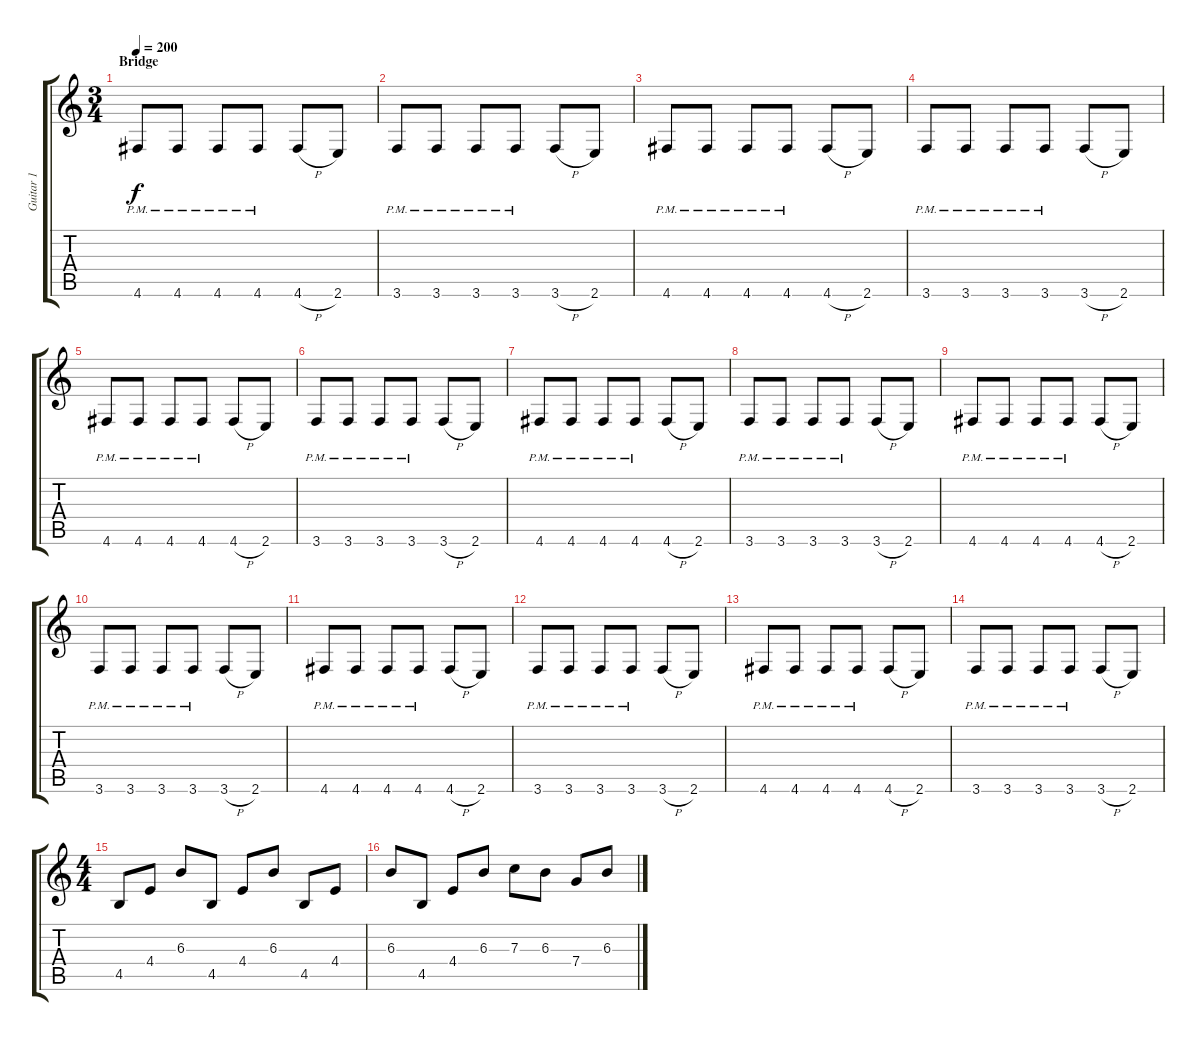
\track ("Guitar 1" "Guitar 1") {instrument distortionguitar}
\staff {score tabs}
\tuning (D4 A3 F3 C3 G2 D2) {hide}
\ts (3 4)
\section ("" "Bridge")
\tempo 200
\clef g2
\ks c
4.6{pm}.8{dy f} 4.6{pm}.8 4.6{pm}.8 4.6{pm}.8 4.6{h}.8 2.6.8 |
3.6{pm}.8 3.6{pm}.8 3.6{pm}.8 3.6{pm}.8 3.6{h}.8 2.6.8 |
4.6{pm}.8 4.6{pm}.8 4.6{pm}.8 4.6{pm}.8 4.6{h}.8 2.6.8 |
3.6{pm}.8 3.6{pm}.8 3.6{pm}.8 3.6{pm}.8 3.6{h}.8 2.6.8 |
4.6{pm}.8 4.6{pm}.8 4.6{pm}.8 4.6{pm}.8 4.6{h}.8 2.6.8 |
3.6{pm}.8 3.6{pm}.8 3.6{pm}.8 3.6{pm}.8 3.6{h}.8 2.6.8 |
4.6{pm}.8 4.6{pm}.8 4.6{pm}.8 4.6{pm}.8 4.6{h}.8 2.6.8 |
3.6{pm}.8 3.6{pm}.8 3.6{pm}.8 3.6{pm}.8 3.6{h}.8 2.6.8 |
4.6{pm}.8 4.6{pm}.8 4.6{pm}.8 4.6{pm}.8 4.6{h}.8 2.6.8 |
3.6{pm}.8 3.6{pm}.8 3.6{pm}.8 3.6{pm}.8 3.6{h}.8 2.6.8 |
4.6{pm}.8 4.6{pm}.8 4.6{pm}.8 4.6{pm}.8 4.6{h}.8 2.6.8 |
3.6{pm}.8 3.6{pm}.8 3.6{pm}.8 3.6{pm}.8 3.6{h}.8 2.6.8 |
4.6{pm}.8 4.6{pm}.8 4.6{pm}.8 4.6{pm}.8 4.6{h}.8 2.6.8 |
3.6{pm}.8 3.6{pm}.8 3.6{pm}.8 3.6{pm}.8 3.6{h}.8 2.6.8 |
\ts (4 4)
4.5.8 4.4.8 6.3.8 4.5.8 4.4.8 6.3.8 4.5.8 4.4.8 |
6.3.8 4.5.8 4.4.8 6.3.8 7.3.8 6.3.8 7.4.8 6.3.8
